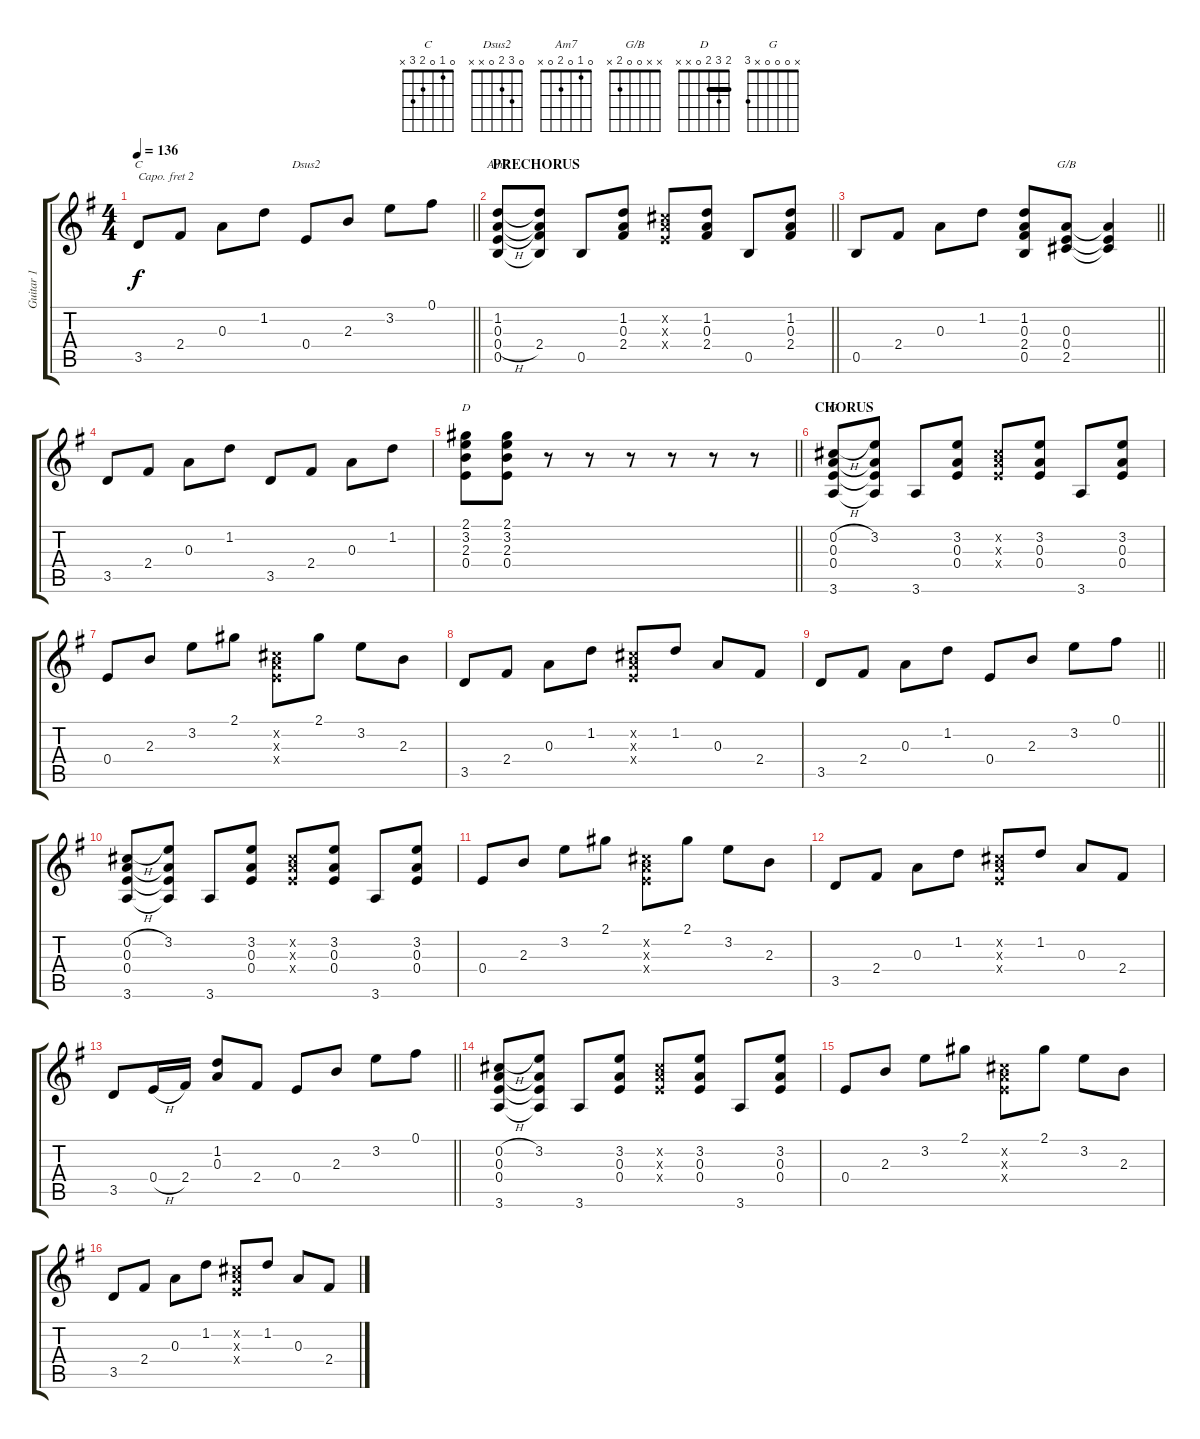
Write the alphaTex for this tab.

\track ("Guitar 1" "Guitar 1") {instrument acousticguitarnylon}
\staff {score tabs}
\capo 2
\tuning (E4 B3 G3 D3 A2 E2) {hide}
\chord ("C" 0 1 0 2 3 x)
\chord ("Dsus2" 0 3 2 0 x x)
\chord ("Am7" 0 1 0 2 0 x)
\chord ("G/B" x x 0 0 2 x)
\chord ("D" 2 3 2 0 x x) {barre 2}
\chord ("G" x 0 0 0 x 3)
\ts (4 4)
\tempo 136
\clef g2
\barLineRight lightlight
\ks g
3.5.8{ch "C" dy f} 2.4.8 0.3.8 1.2.8 0.4.8{ch "Dsus2"} 2.3.8 3.2.8 0.1.8 |
\section ("" "PRECHORUS")
\barLineRight lightlight
(1.2 0.3 0.4{h} 0.5).8{ch "Am7"} (1.2{t} 0.3{t} 2.4 0.5{t}).8 0.5.8 (1.2 0.3 2.4).8 (0.2{x} 0.3{x} 0.4{x}).8 (1.2 0.3 2.4).8 0.5.8 (1.2 0.3 2.4).8 |
\barLineRight lightlight
0.5.8 2.4.8 0.3.8 1.2.8 (1.2 0.3 2.4 0.5).8 (0.3 0.4 2.5).8{ch "G/B"} (0.3{t} 0.4{t} 2.5{t}).4 |
3.5.8 2.4.8 0.3.8 1.2.8 3.5.8 2.4.8 0.3.8 1.2.8 |
\barLineRight lightlight
(2.1 3.2 2.3 0.4).8{ch "D"} (2.1 3.2 2.3 0.4).8 r.8 r.8 r.8 r.8 r.8 r.8 |
\section ("" "CHORUS")
(0.2{h} 0.3 0.4 3.6).8{ch "G"} (3.2 0.3{t} 0.4{t} 3.6{t}).8 3.6.8 (3.2 0.3 0.4).8 (0.2{x} 0.3{x} 0.4{x}).8 (3.2 0.3 0.4).8 3.6.8 (3.2 0.3 0.4).8 |
0.4.8 2.3.8 3.2.8 2.1.8 (0.2{x} 0.3{x} 0.4{x}).8 2.1.8 3.2.8 2.3.8 |
3.5.8 2.4.8 0.3.8 1.2.8 (0.2{x} 0.3{x} 0.4{x}).8 1.2.8 0.3.8 2.4.8 |
\barLineRight lightlight
3.5.8 2.4.8 0.3.8 1.2.8 0.4.8 2.3.8 3.2.8 0.1.8 |
\section ("" "")
(0.2{h} 0.3 0.4 3.6).8 (3.2 0.3{t} 0.4{t} 3.6{t}).8 3.6.8 (3.2 0.3 0.4).8 (0.2{x} 0.3{x} 0.4{x}).8 (3.2 0.3 0.4).8 3.6.8 (3.2 0.3 0.4).8 |
0.4.8 2.3.8 3.2.8 2.1.8 (0.2{x} 0.3{x} 0.4{x}).8 2.1.8 3.2.8 2.3.8 |
3.5.8 2.4.8 0.3.8 1.2.8 (0.2{x} 0.3{x} 0.4{x}).8 1.2.8 0.3.8 2.4.8 |
\barLineRight lightlight
3.5.8 0.4{h}.16 2.4.16 (1.2 0.3).8 2.4.8 0.4.8 2.3.8 3.2.8 0.1.8 |
\section ("" "")
(0.2{h} 0.3 0.4 3.6).8 (3.2 0.3{t} 0.4{t} 3.6{t}).8 3.6.8 (3.2 0.3 0.4).8 (0.2{x} 0.3{x} 0.4{x}).8 (3.2 0.3 0.4).8 3.6.8 (3.2 0.3 0.4).8 |
0.4.8 2.3.8 3.2.8 2.1.8 (0.2{x} 0.3{x} 0.4{x}).8 2.1.8 3.2.8 2.3.8 |
3.5.8 2.4.8 0.3.8 1.2.8 (0.2{x} 0.3{x} 0.4{x}).8 1.2.8 0.3.8 2.4.8
